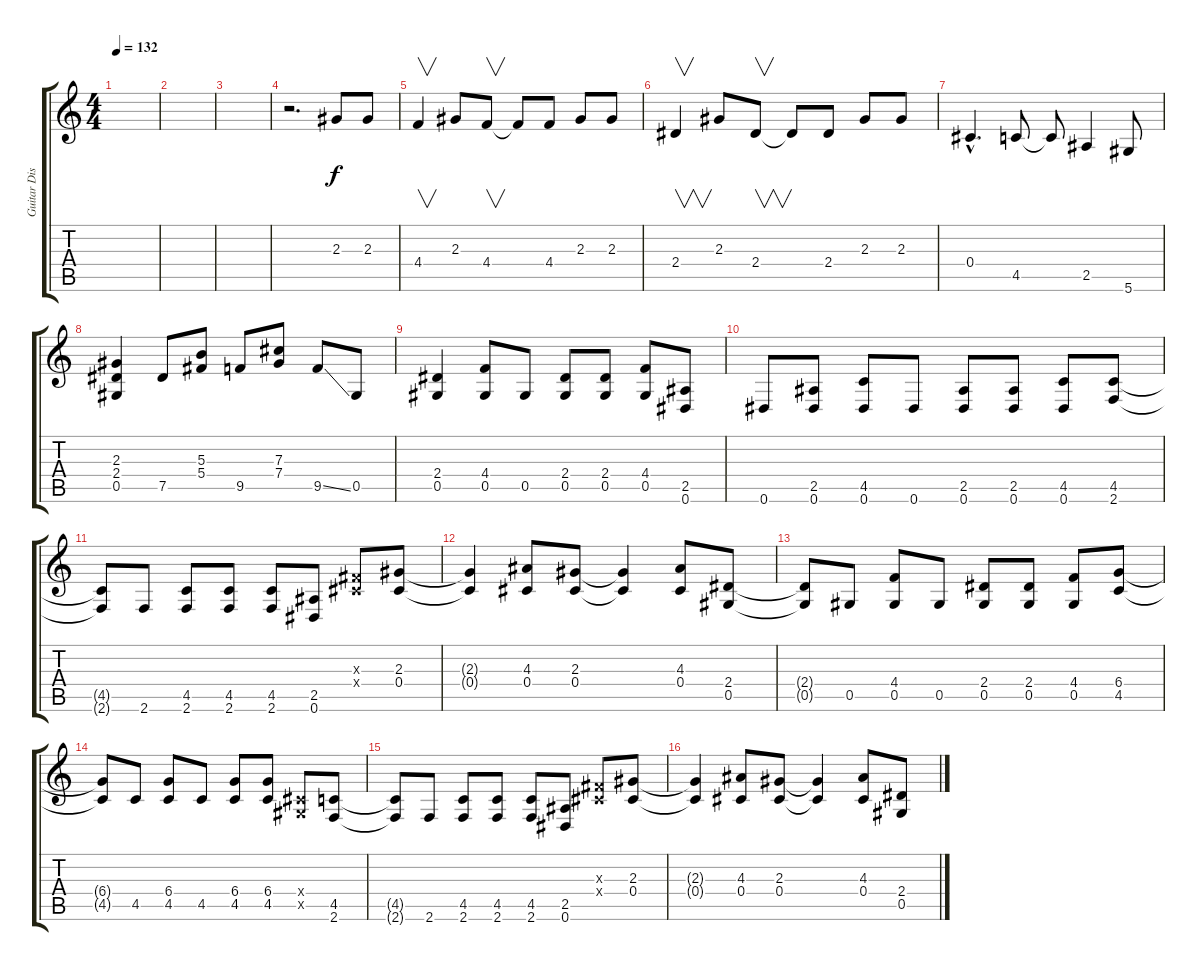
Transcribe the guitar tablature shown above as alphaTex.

\track ("Guitar Disto" "Guitar Dis") {instrument distortionguitar}
\staff {score tabs}
\tuning (Eb4 Bb3 Gb3 Db3 Ab2 Eb2) {hide}
\ts (4 4)
\tempo 132
\clef g2
\ks c
|
|
|
r.2{d} 2.3.8 2.3.8 |
4.4.4{v} 2.3.8 4.4.8{v} 4.4{t}.8 4.4.8 2.3.8 2.3.8 |
2.4.4{v} 2.3.8 2.4.8{v} 2.4{t}.8 2.4.8 2.3.8 2.3.8 |
0.4{hac}.4{d} 4.5.8 4.5{t}.8 2.5.4 5.6.8 |
(2.3 2.4 0.5).4 7.5.8 (5.3 5.4).8 9.5.8 (7.3 7.4).8 9.5{ss}.8 0.5.8 |
(2.4 0.5).4 (4.4 0.5).8 0.5.8 (2.4 0.5).8 (2.4 0.5).8 (4.4 0.5).8 (2.5 0.6).8 |
0.6.8 (2.5 0.6).8 (4.5 0.6).8 0.6.8 (2.5 0.6).8 (2.5 0.6).8 (4.5 0.6).8 (4.5 2.6).8 |
(4.5{t} 2.6{t}).8 2.6.8 (4.5 2.6).8 (4.5 2.6).8 (4.5 2.6).8 (2.5 0.6).8 (0.3{x} 0.4{x}).8 (2.3 0.4).8 |
(2.3{t} 0.4{t}).4 (4.3 0.4).8 (2.3 0.4).8 (2.3{t} 0.4{t}).4 (4.3 0.4).8 (2.4 0.5).8 |
(2.4{t} 0.5{t}).8 0.5.8 (4.4 0.5).8 0.5.8 (2.4 0.5).8 (2.4 0.5).8 (4.4 0.5).8 (6.4 4.5).8 |
(6.4{t} 4.5{t}).8 4.5.8 (6.4 4.5).8 4.5.8 (6.4 4.5).8 (6.4 4.5).8 (0.4{x} 0.5{x}).8 (4.5 2.6).8 |
(4.5{t} 2.6{t}).8 2.6.8 (4.5 2.6).8 (4.5 2.6).8 (4.5 2.6).8 (2.5 0.6).8 (0.3{x} 0.4{x}).8 (2.3 0.4).8 |
(2.3{t} 0.4{t}).4 (4.3 0.4).8 (2.3 0.4).8 (2.3{t} 0.4{t}).4 (4.3 0.4).8 (2.4 0.5).8
